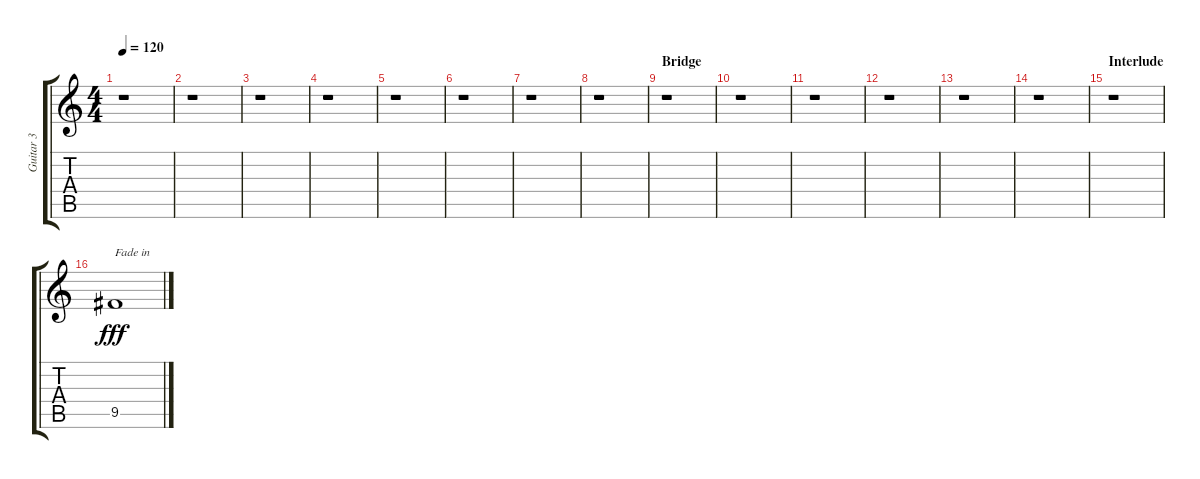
\track ("Guitar 3         Z" "Guitar 3  ") {instrument overdrivenguitar}
\staff {score tabs}
\tuning (E4 B3 G3 D3 A2 E2) {hide}
\ts (4 4)
\tempo 120
\clef g2
\ks c
r.1{dy fff} |
r.1 |
r.1 |
r.1 |
r.1 |
r.1 |
r.1 |
r.1 |
\section ("" "Bridge ")
r.1 |
r.1 |
r.1 |
r.1 |
r.1 |
r.1 |
\section ("" "Interlude")
r.1{volume 3} |
9.5.1{txt "Fade in" volume 16}
